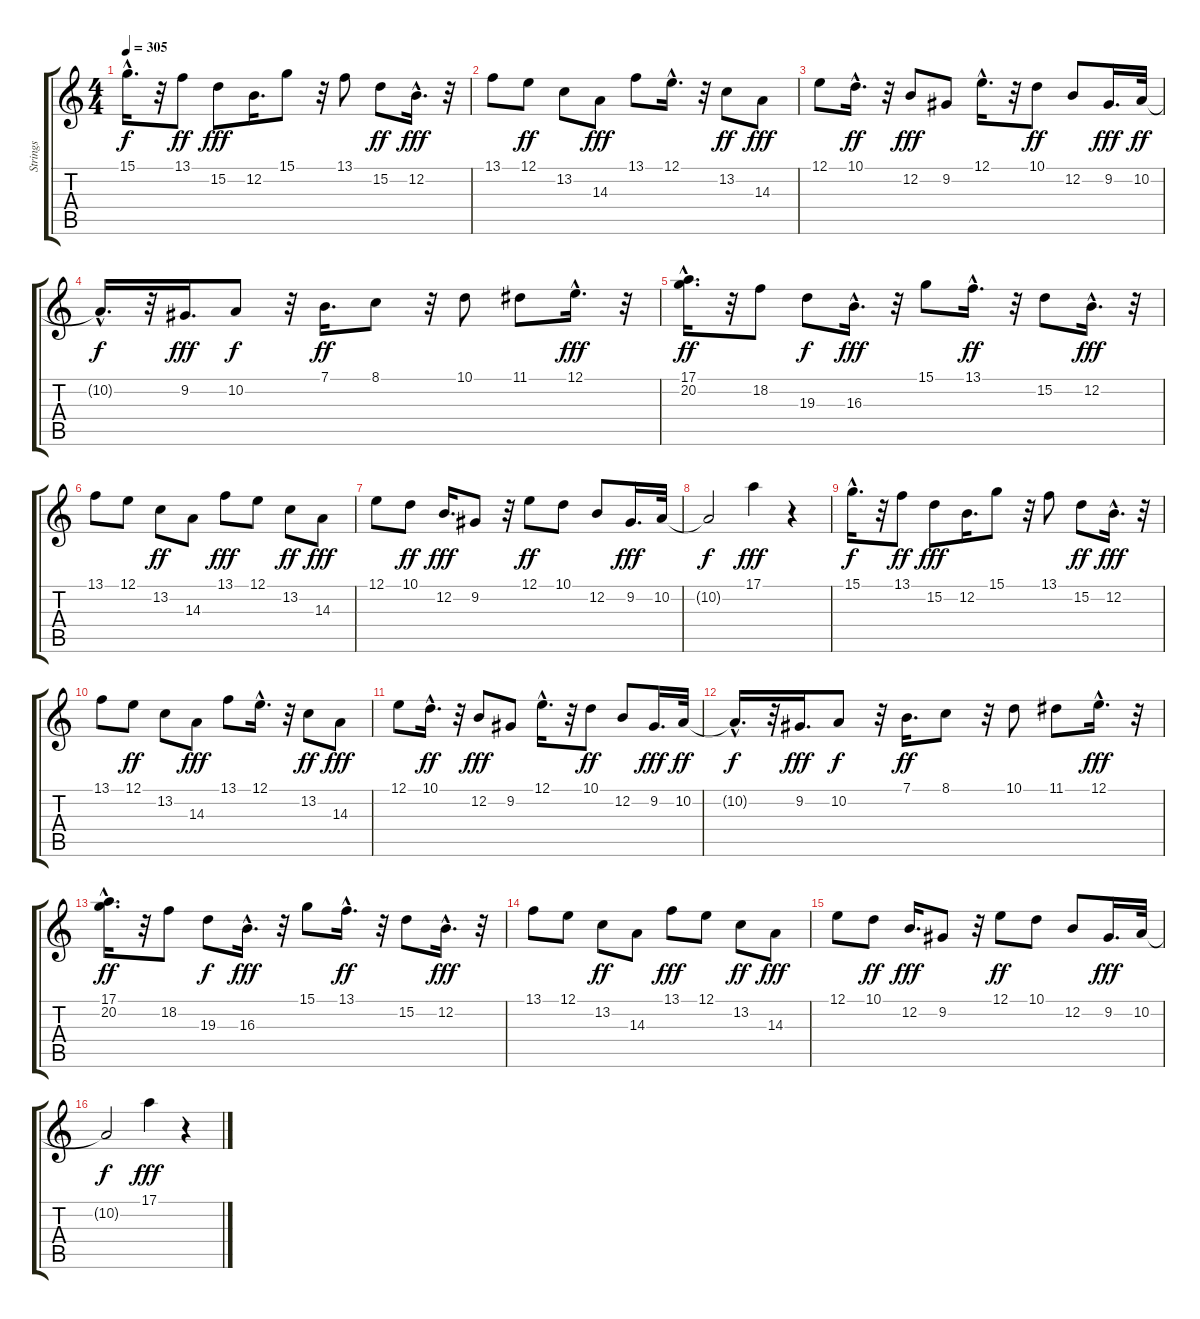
\track ("Strings" "Strings") {instrument stringensemble1}
\staff {score tabs}
\tuning (E4 B3 G3 D3 A2 E2) {hide}
\ts (4 4)
\tempo 305
\clef g2
\ks c
15.1{hac}.16{d dy f} r.32 13.1.8{dy ff} 15.2.8{dy fff} 12.2.16{d} 15.1.8 r.32 13.1.8 15.2.8{dy ff} 12.2{hac}.16{d dy fff} r.32 |
13.1.8 12.1.8{dy ff} 13.2.8 14.3.8{dy fff} 13.1.8 12.1{hac}.16{d} r.32 13.2.8{dy ff} 14.3.8{dy fff} |
12.1.8 10.1{hac}.16{d dy ff} r.32 12.2.8{dy fff} 9.2.8 12.1{hac}.16{d} r.32 10.1.8{dy ff} 12.2.8 9.2.16{d dy fff} 10.2.32{dy ff} |
10.2{hac t}.16{d dy f} r.32 9.2.16{d dy fff} 10.2.8{dy f} r.32 7.1.16{d dy ff} 8.1.8 r.32 10.1.8 11.1.8 12.1{hac}.16{d dy fff} r.32 |
(17.1 20.2{hac}).16{d dy ff} r.32 18.2.8 19.3.8{dy f} 16.3{hac}.16{d dy fff} r.32 15.1.8 13.1{hac}.16{d dy ff} r.32 15.2.8 12.2{hac}.16{d dy fff} r.32 |
13.1.8 12.1.8 13.2.8{dy ff} 14.3.8 13.1.8{dy fff} 12.1.8 13.2.8{dy ff} 14.3.8{dy fff} |
12.1.8 10.1.8{dy ff} 12.2.16{d dy fff} 9.2.8 r.32 12.1.8{dy ff} 10.1.8 12.2.8 9.2.16{d dy fff} 10.2.32 |
10.2{t}.2{dy f} 17.1.4{dy fff} r.4 |
15.1{hac}.16{d dy f} r.32 13.1.8{dy ff} 15.2.8{dy fff} 12.2.16{d} 15.1.8 r.32 13.1.8 15.2.8{dy ff} 12.2{hac}.16{d dy fff} r.32 |
13.1.8 12.1.8{dy ff} 13.2.8 14.3.8{dy fff} 13.1.8 12.1{hac}.16{d} r.32 13.2.8{dy ff} 14.3.8{dy fff} |
12.1.8 10.1{hac}.16{d dy ff} r.32 12.2.8{dy fff} 9.2.8 12.1{hac}.16{d} r.32 10.1.8{dy ff} 12.2.8 9.2.16{d dy fff} 10.2.32{dy ff} |
10.2{hac t}.16{d dy f} r.32 9.2.16{d dy fff} 10.2.8{dy f} r.32 7.1.16{d dy ff} 8.1.8 r.32 10.1.8 11.1.8 12.1{hac}.16{d dy fff} r.32 |
(17.1 20.2{hac}).16{d dy ff} r.32 18.2.8 19.3.8{dy f} 16.3{hac}.16{d dy fff} r.32 15.1.8 13.1{hac}.16{d dy ff} r.32 15.2.8 12.2{hac}.16{d dy fff} r.32 |
13.1.8 12.1.8 13.2.8{dy ff} 14.3.8 13.1.8{dy fff} 12.1.8 13.2.8{dy ff} 14.3.8{dy fff} |
12.1.8 10.1.8{dy ff} 12.2.16{d dy fff} 9.2.8 r.32 12.1.8{dy ff} 10.1.8 12.2.8 9.2.16{d dy fff} 10.2.32 |
10.2{t}.2{dy f} 17.1.4{dy fff} r.4
